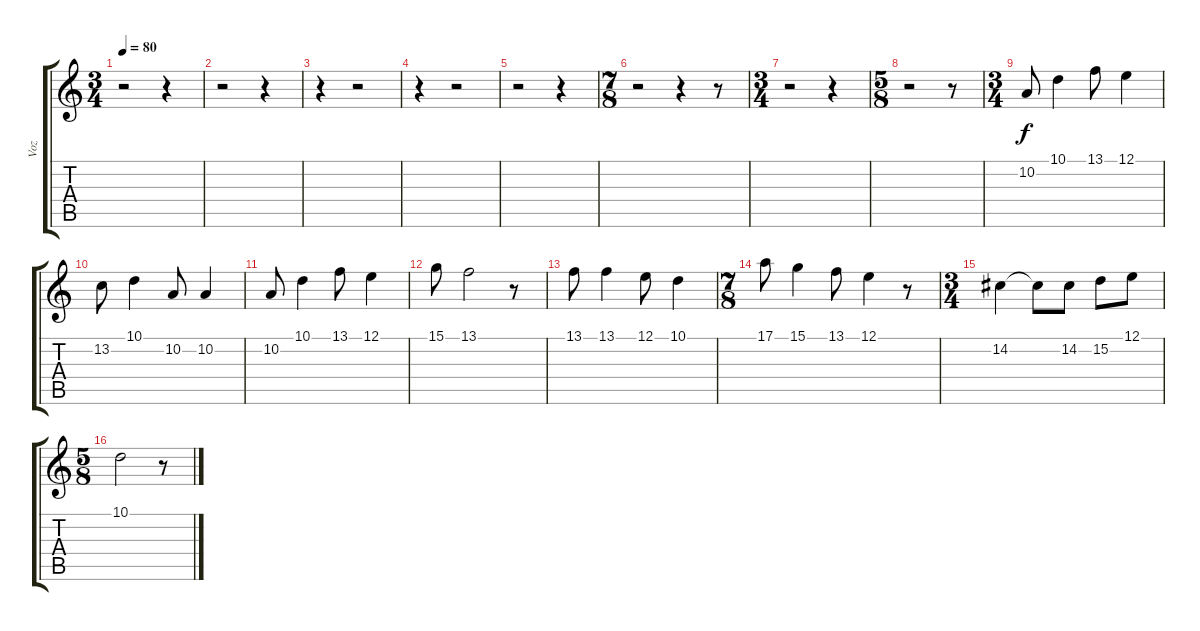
\track ("Voz" "Voz") {instrument bassoon}
\staff {score tabs}
\tuning (E4 B3 G3 D3 A2 E2) {hide}
\ts (3 4)
\tempo 80
\clef g2
\ks c
r.2{dy f} r.4 |
r.2 r.4 |
r.4 r.2 |
r.4 r.2 |
r.2 r.4 |
\ts (7 8)
r.2 r.4 r.8 |
\ts (3 4)
r.2 r.4 |
\ts (5 8)
r.2 r.8 |
\ts (3 4)
10.2.8 10.1.4 13.1.8 12.1.4 |
13.2.8 10.1.4 10.2.8 10.2.4 |
10.2.8 10.1.4 13.1.8 12.1.4 |
15.1.8 13.1.2 r.8 |
13.1.8 13.1.4 12.1.8 10.1.4 |
\ts (7 8)
17.1.8 15.1.4 13.1.8 12.1.4 r.8 |
\ts (3 4)
14.2.4 14.2{t}.8 14.2.8 15.2.8 12.1.8 |
\ts (5 8)
10.1.2 r.8
